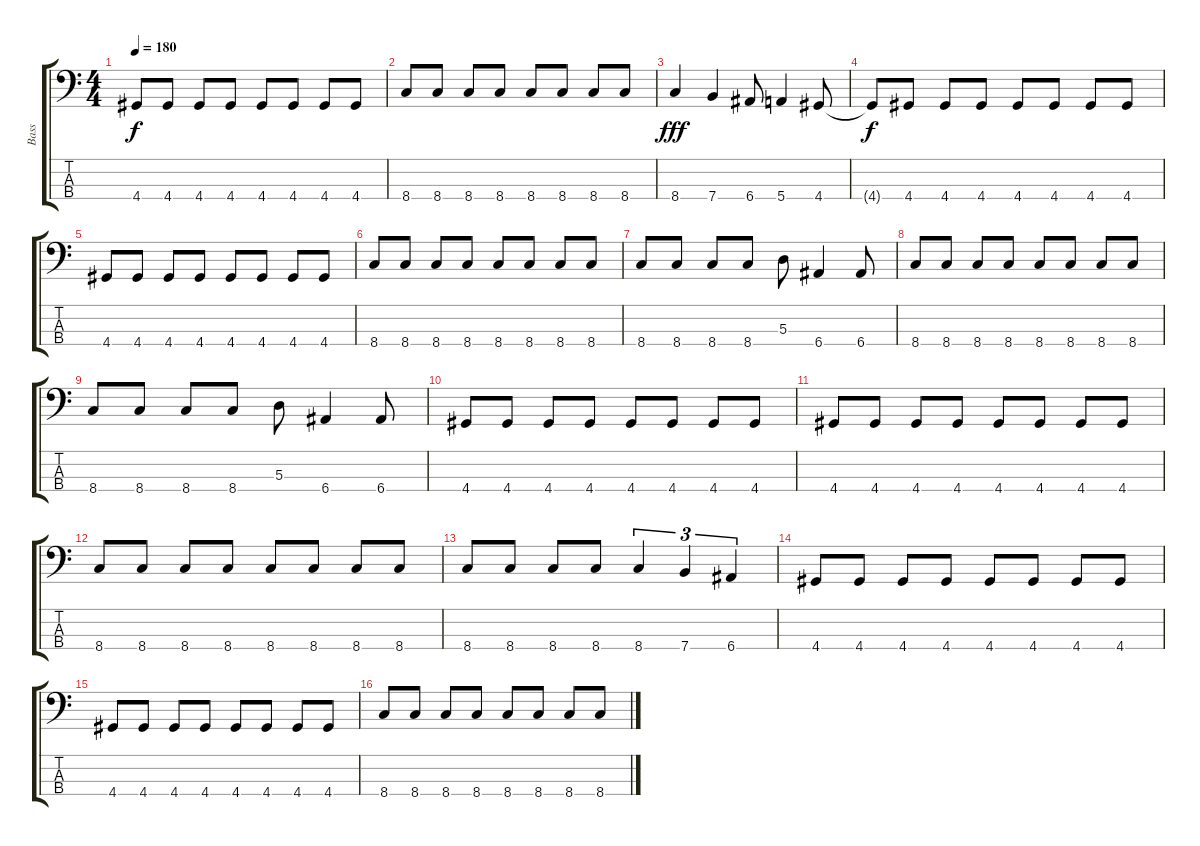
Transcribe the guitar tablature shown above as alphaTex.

\track ("Bass" "Bass") {instrument electricbasspick}
\staff {score tabs}
\tuning (G2 D2 A1 E1) {hide}
\ts (4 4)
\tempo 180
\clef f4
\ks c
4.4.8{dy f} 4.4.8 4.4.8 4.4.8 4.4.8 4.4.8 4.4.8 4.4.8 |
8.4.8 8.4.8 8.4.8 8.4.8 8.4.8 8.4.8 8.4.8 8.4.8 |
8.4.4{dy fff} 7.4.4 6.4.8 5.4.4 4.4.8 |
4.4{t}.8{dy f} 4.4.8 4.4.8 4.4.8 4.4.8 4.4.8 4.4.8 4.4.8 |
4.4.8 4.4.8 4.4.8 4.4.8 4.4.8 4.4.8 4.4.8 4.4.8 |
8.4.8 8.4.8 8.4.8 8.4.8 8.4.8 8.4.8 8.4.8 8.4.8 |
8.4.8 8.4.8 8.4.8 8.4.8 5.3.8 6.4.4 6.4.8 |
8.4.8 8.4.8 8.4.8 8.4.8 8.4.8 8.4.8 8.4.8 8.4.8 |
8.4.8 8.4.8 8.4.8 8.4.8 5.3.8 6.4.4 6.4.8 |
4.4.8 4.4.8 4.4.8 4.4.8 4.4.8 4.4.8 4.4.8 4.4.8 |
4.4.8 4.4.8 4.4.8 4.4.8 4.4.8 4.4.8 4.4.8 4.4.8 |
8.4.8 8.4.8 8.4.8 8.4.8 8.4.8 8.4.8 8.4.8 8.4.8 |
8.4.8 8.4.8 8.4.8 8.4.8 8.4.4{tu (3 2)} 7.4.4{tu (3 2)} 6.4.4{tu (3 2)} |
4.4.8 4.4.8 4.4.8 4.4.8 4.4.8 4.4.8 4.4.8 4.4.8 |
4.4.8 4.4.8 4.4.8 4.4.8 4.4.8 4.4.8 4.4.8 4.4.8 |
8.4.8 8.4.8 8.4.8 8.4.8 8.4.8 8.4.8 8.4.8 8.4.8
